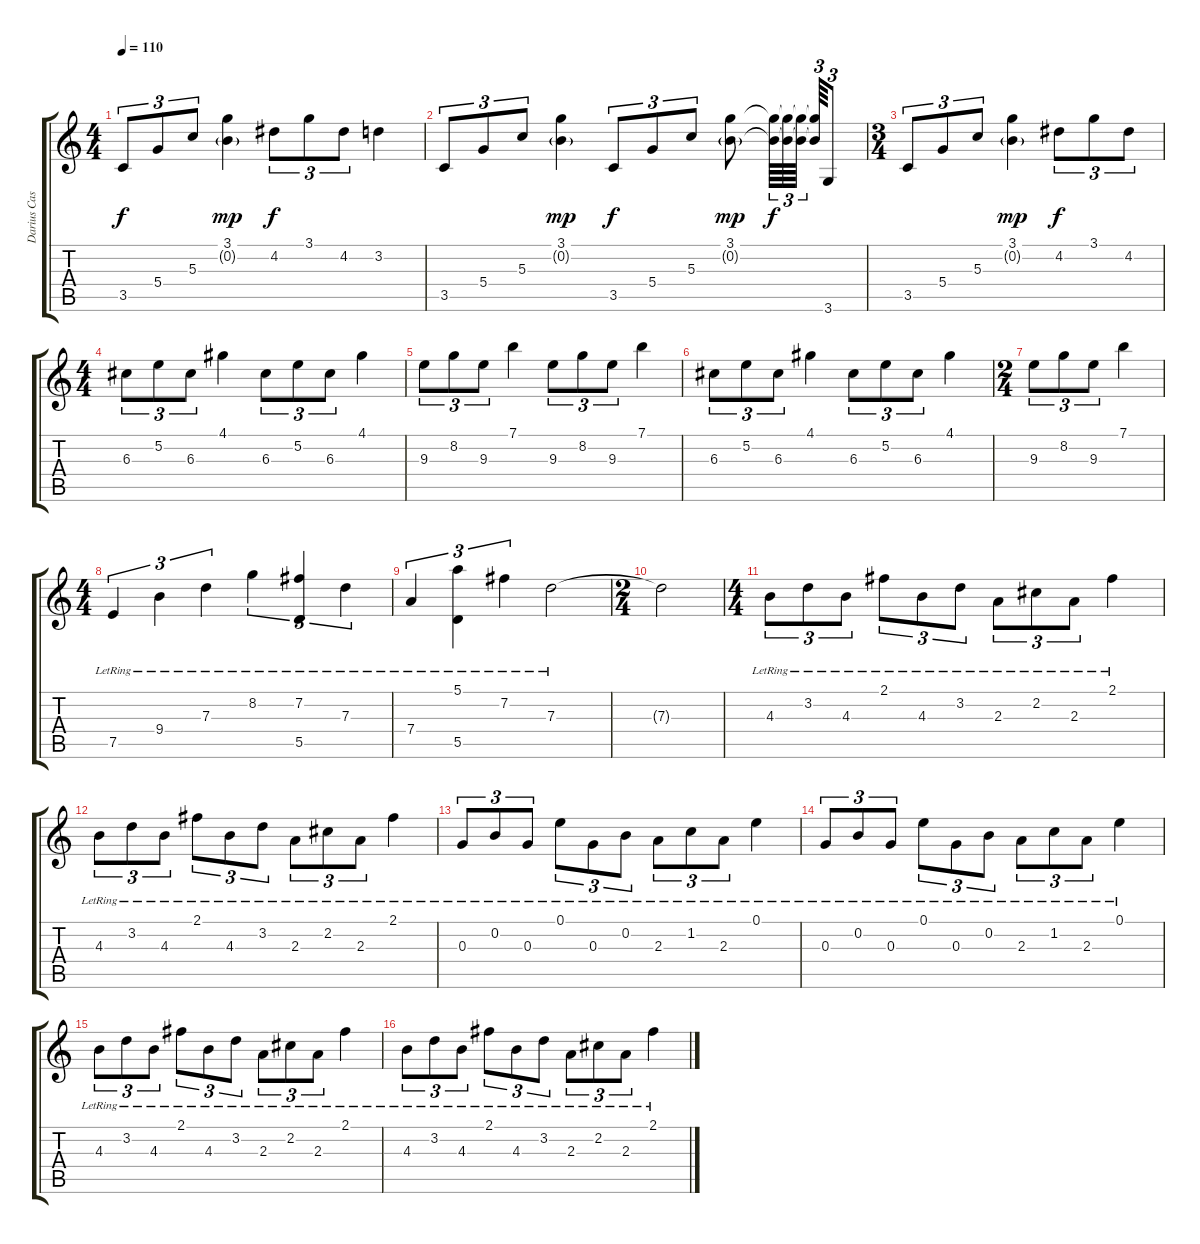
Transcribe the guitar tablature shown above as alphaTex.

\track ("Darius Castellolf IV" "Darius Cas") {instrument acousticguitarsteel}
\staff {score tabs}
\tuning (E4 B3 G3 D3 A2 E2) {hide}
\ts (4 4)
\tempo 110
\clef g2
\ks c
3.5.8{tu (3 2) dy f} 5.4.8{tu (3 2)} 5.3.8{tu (3 2)} (3.1 0.2{g}).4{dy mp} 4.2.8{tu (3 2) dy f} 3.1.8{tu (3 2)} 4.2.8{tu (3 2)} 3.2.4 |
3.5.8{tu (3 2)} 5.4.8{tu (3 2)} 5.3.8{tu (3 2)} (3.1 0.2{g}).4{dy mp} 3.5.8{tu (3 2) dy f} 5.4.8{tu (3 2)} 5.3.8{tu (3 2)} (3.1 0.2{g}).8{dy mp} (3.1{t} 0.2{t}).64{tu (3 2) dy f} (3.1{t} 0.2{t}).64{tu (3 2)} (3.1{t} 0.2{t}).64{tu (3 2) beam splitsecondary} (3.1{t} 0.2{t}).64{tu (3 2)} 3.6.8{tu (3 2)} |
\ts (3 4)
3.5.8{tu (3 2)} 5.4.8{tu (3 2)} 5.3.8{tu (3 2)} (3.1 0.2{g}).4{dy mp} 4.2.8{tu (3 2) dy f} 3.1.8{tu (3 2)} 4.2.8{tu (3 2)} |
\ts (4 4)
6.3.8{tu (3 2)} 5.2.8{tu (3 2)} 6.3.8{tu (3 2)} 4.1.4 6.3.8{tu (3 2)} 5.2.8{tu (3 2)} 6.3.8{tu (3 2)} 4.1.4 |
9.3.8{tu (3 2)} 8.2.8{tu (3 2)} 9.3.8{tu (3 2)} 7.1.4 9.3.8{tu (3 2)} 8.2.8{tu (3 2)} 9.3.8{tu (3 2)} 7.1.4 |
6.3.8{tu (3 2)} 5.2.8{tu (3 2)} 6.3.8{tu (3 2)} 4.1.4 6.3.8{tu (3 2)} 5.2.8{tu (3 2)} 6.3.8{tu (3 2)} 4.1.4 |
\ts (2 4)
9.3.8{tu (3 2)} 8.2.8{tu (3 2)} 9.3.8{tu (3 2)} 7.1.4 |
\ts (4 4)
7.5{lr}.4{tu (3 2)} 9.4{lr}.4{tu (3 2)} 7.3{lr}.4{tu (3 2)} 8.2{lr}.4{tu (3 2)} (7.2{lr} 5.5{lr}).4{tu (3 2)} 7.3{lr}.4{tu (3 2)} |
7.4{lr}.4{tu (3 2)} (5.1{lr} 5.5{lr}).4{tu (3 2)} 7.2{lr}.4{tu (3 2)} 7.3{lr}.2 |
\ts (2 4)
7.3{t}.2 |
\ts (4 4)
4.3{lr}.8{tu (3 2)} 3.2{lr}.8{tu (3 2)} 4.3{lr}.8{tu (3 2)} 2.1{lr}.8{tu (3 2)} 4.3{lr}.8{tu (3 2)} 3.2{lr}.8{tu (3 2)} 2.3{lr}.8{tu (3 2)} 2.2{lr}.8{tu (3 2)} 2.3{lr}.8{tu (3 2)} 2.1{lr}.4 |
4.3{lr}.8{tu (3 2)} 3.2{lr}.8{tu (3 2)} 4.3{lr}.8{tu (3 2)} 2.1{lr}.8{tu (3 2)} 4.3{lr}.8{tu (3 2)} 3.2{lr}.8{tu (3 2)} 2.3{lr}.8{tu (3 2)} 2.2{lr}.8{tu (3 2)} 2.3{lr}.8{tu (3 2)} 2.1{lr}.4 |
0.3{lr}.8{tu (3 2)} 0.2{lr}.8{tu (3 2)} 0.3{lr}.8{tu (3 2)} 0.1{lr}.8{tu (3 2)} 0.3{lr}.8{tu (3 2)} 0.2{lr}.8{tu (3 2)} 2.3{lr}.8{tu (3 2)} 1.2{lr}.8{tu (3 2)} 2.3{lr}.8{tu (3 2)} 0.1{lr}.4 |
0.3{lr}.8{tu (3 2)} 0.2{lr}.8{tu (3 2)} 0.3{lr}.8{tu (3 2)} 0.1{lr}.8{tu (3 2)} 0.3{lr}.8{tu (3 2)} 0.2{lr}.8{tu (3 2)} 2.3{lr}.8{tu (3 2)} 1.2{lr}.8{tu (3 2)} 2.3{lr}.8{tu (3 2)} 0.1{lr}.4 |
4.3{lr}.8{tu (3 2)} 3.2{lr}.8{tu (3 2)} 4.3{lr}.8{tu (3 2)} 2.1{lr}.8{tu (3 2)} 4.3{lr}.8{tu (3 2)} 3.2{lr}.8{tu (3 2)} 2.3{lr}.8{tu (3 2)} 2.2{lr}.8{tu (3 2)} 2.3{lr}.8{tu (3 2)} 2.1{lr}.4 |
4.3{lr}.8{tu (3 2)} 3.2{lr}.8{tu (3 2)} 4.3{lr}.8{tu (3 2)} 2.1{lr}.8{tu (3 2)} 4.3{lr}.8{tu (3 2)} 3.2{lr}.8{tu (3 2)} 2.3{lr}.8{tu (3 2)} 2.2{lr}.8{tu (3 2)} 2.3{lr}.8{tu (3 2)} 2.1{lr}.4
